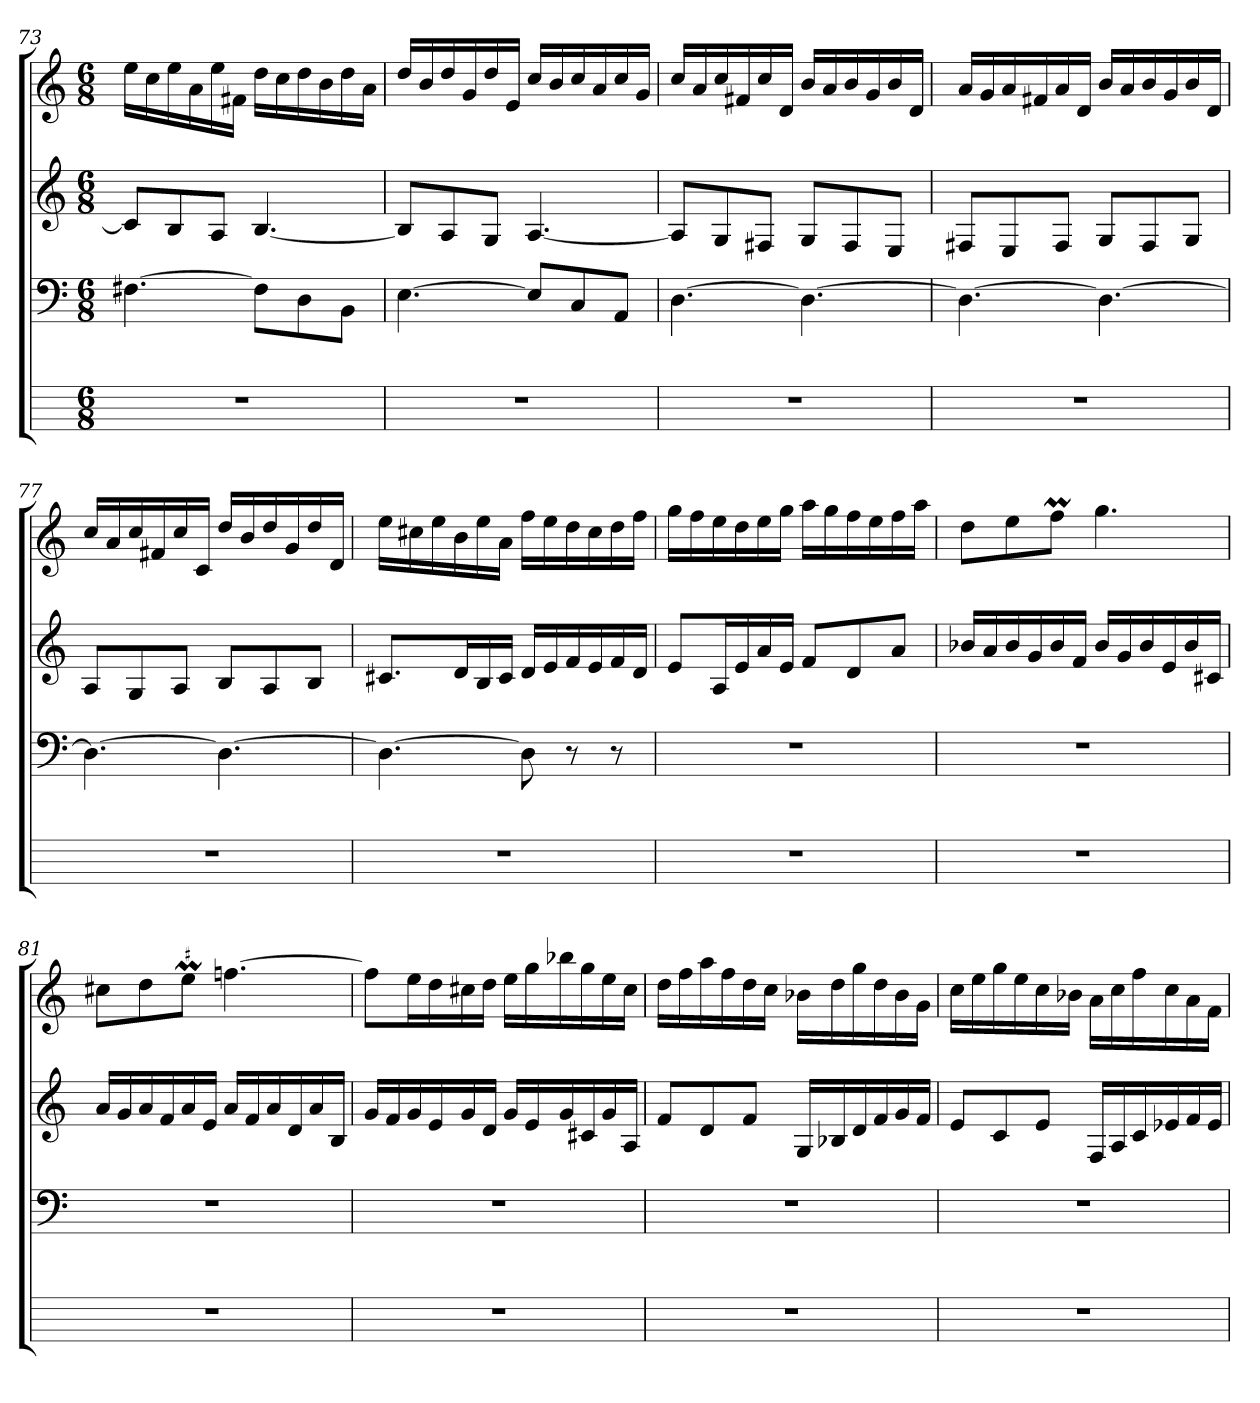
**kern	**kern	**kern	**kern
*part4	*part3	*part2	*part1
*staff4	*staff3	*staff2	*staff1
*k[]	*k[]	*k[]	*k[]
*M6/8	*M6/8	*M6/8	*M6/8
=73	=73	=73	=73
2.r	[4.F#X	8cL]	16eeLL
.	.	.	16cc
.	.	8B	16ee
.	.	.	16a
.	.	8AJ	16ee
.	.	.	16f#XJJ
.	8F#L]	[4.B	16ddLL
.	.	.	16cc
.	8D	.	16dd
.	.	.	16b
.	8BBJ	.	16dd
.	.	.	16aJJ
=74	=74	=74	=74
2.r	[4.E	8BL]	16ddLL
.	.	.	16b
.	.	8A	16dd
.	.	.	16g
.	.	8GJ	16dd
.	.	.	16eJJ
.	8EL]	[4.A	16ccLL
.	.	.	16b
.	8C	.	16cc
.	.	.	16a
.	8AAJ	.	16cc
.	.	.	16gJJ
=75	=75	=75	=75
2.r	[4.D	8AL]	16ccLL
.	.	.	16a
.	.	8G	16cc
.	.	.	16f#X
.	.	8F#XJ	16cc
.	.	.	16dJJ
.	4.D_	8GL	16bLL
.	.	.	16a
.	.	8F#	16b
.	.	.	16g
.	.	8EJ	16b
.	.	.	16dJJ
=76	=76	=76	=76
2.r	4.D_	8F#XL	16aLL
.	.	.	16g
.	.	8E	16a
.	.	.	16f#X
.	.	8F#J	16a
.	.	.	16dJJ
.	4.D_	8GL	16bLL
.	.	.	16a
.	.	8F#	16b
.	.	.	16g
.	.	8GJ	16b
.	.	.	16dJJ
=77	=77	=77	=77
2.r	4.D_	8AL	16ccLL
.	.	.	16a
.	.	8G	16cc
.	.	.	16f#X
.	.	8AJ	16cc
.	.	.	16cJJ
.	4.D_	8BL	16ddLL
.	.	.	16b
.	.	8A	16dd
.	.	.	16g
.	.	8BJ	16dd
.	.	.	16dJJ
=78	=78	=78	=78
2.r	4.D_	8.c#XL	16eeLL
.	.	.	16cc#X
.	.	.	16ee
.	.	16dL	16b
.	.	16B	16ee
.	.	16c#JJ	16aJJ
.	8D]	16dLL	16ffLL
.	.	16e	16ee
.	8r	16f	16dd
.	.	16e	16cc#
.	8r	16f	16dd
.	.	16dJJ	16ffJJ
=79	=79	=79	=79
2.r	2.r	8eL	16ggLL
.	.	.	16ff
.	.	16AL	16ee
.	.	16e	16dd
.	.	16a	16ee
.	.	16eJJ	16ggJJ
.	.	8fL	16aaLL
.	.	.	16gg
.	.	8d	16ff
.	.	.	16ee
.	.	8aJ	16ff
.	.	.	16aaJJ
=80	=80	=80	=80
2.r	2.r	16b-XLL	8ddL
.	.	16a	.
.	.	16b-	8ee
.	.	16g	.
.	.	16b-	8ffMJ
.	.	16fJJ	.
.	.	16b-LL	4.gg
.	.	16g	.
.	.	16b-	.
.	.	16e	.
.	.	16b-	.
.	.	16c#XJJ	.
=81	=81	=81	=81
2.r	2.r	16aLL	8cc#XL
.	.	16g	.
.	.	16a	8dd
.	.	16f	.
!	!	!	!LO:MOR:acc=#
.	.	16a	8eeMJ
.	.	16eJJ	.
.	.	16aLL	[4.ffn
.	.	16f	.
.	.	16a	.
.	.	16d	.
.	.	16a	.
.	.	16BJJ	.
=82	=82	=82	=82
2.r	2.r	16gLL	8ffL]
.	.	16f	.
.	.	16g	16eeL
.	.	16e	16dd
.	.	16g	16cc#X
.	.	16dJJ	16ddJJ
.	.	16gLL	16eeLL
.	.	16e	16gg
.	.	16g	16bb-X
.	.	16c#X	16gg
.	.	16g	16ee
.	.	16AJJ	16cc#JJ
=83	=83	=83	=83
2.r	2.r	8fL	16ddLL
.	.	.	16ff
.	.	8d	16aa
.	.	.	16ff
.	.	8fJ	16dd
.	.	.	16ccJJ
.	.	16GLL	16b-XLL
.	.	16B-X	16dd
.	.	16d	16gg
.	.	16f	16dd
.	.	16g	16b-
.	.	16fJJ	16gJJ
=84	=84	=84	=84
2.r	2.r	8eL	16ccLL
.	.	.	16ee
.	.	8c	16gg
.	.	.	16ee
.	.	8eJ	16cc
.	.	.	16b-XJJ
.	.	16FLL	16aLL
.	.	16A	16cc
.	.	16c	16ff
.	.	16e-X	16cc
.	.	16f	16a
.	.	16e-JJ	16fJJ
=	=	=	=
*-	*-	*-	*-
